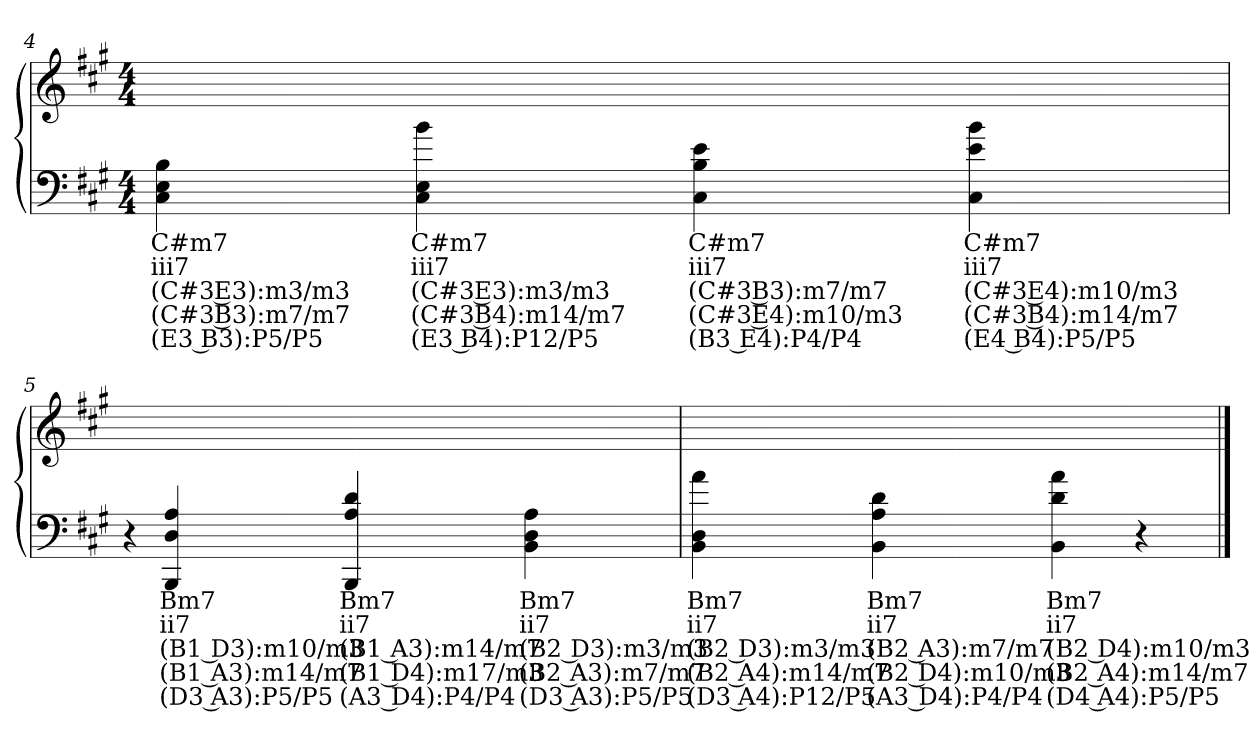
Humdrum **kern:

**kern	**text	**text	**text	**text	**text	**kern
*part2	*part2	*part2	*part2	*part2	*part2	*part1
*staff2	*staff2	*staff2	*staff2	*staff2	*staff2	*staff1
*clefF4	*	*	*	*	*	*clefG2
*k[f#c#g#]	*	*	*	*	*	*k[f#c#g#]
*A:	*	*	*	*	*	*A:
*M4/4	*	*	*	*	*	*M4/4
=4	=4	=4	=4	=4	=4	=4
4C# 4E 4B	C#m7	iii7	(C#3 E3):m3/m3	(C#3 B3):m7/m7	(E3 B3):P5/P5	1ryy
4C# 4E 4b	C#m7	iii7	(C#3 E3):m3/m3	(C#3 B4):m14/m7	(E3 B4):P12/P5	.
4C# 4B 4e	C#m7	iii7	(C#3 B3):m7/m7	(C#3 E4):m10/m3	(B3 E4):P4/P4	.
4C# 4e 4b	C#m7	iii7	(C#3 E4):m10/m3	(C#3 B4):m14/m7	(E4 B4):P5/P5	.
=5	=5	=5	=5	=5	=5	=5
4r	.	.	.	.	.	1ryy
4BBB 4D 4A	Bm7	ii7	(B1 D3):m10/m3	(B1 A3):m14/m7	(D3 A3):P5/P5	.
4BBB 4A 4d	Bm7	ii7	(B1 A3):m14/m7	(B1 D4):m17/m3	(A3 D4):P4/P4	.
4BB 4D 4A	Bm7	ii7	(B2 D3):m3/m3	(B2 A3):m7/m7	(D3 A3):P5/P5	.
=6	=6	=6	=6	=6	=6	=6
4BB 4D 4a	Bm7	ii7	(B2 D3):m3/m3	(B2 A4):m14/m7	(D3 A4):P12/P5	1ryy
4BB 4A 4d	Bm7	ii7	(B2 A3):m7/m7	(B2 D4):m10/m3	(A3 D4):P4/P4	.
4BB 4d 4a	Bm7	ii7	(B2 D4):m10/m3	(B2 A4):m14/m7	(D4 A4):P5/P5	.
4r	.	.	.	.	.	.
==	==	==	==	==	==	==
*-	*-	*-	*-	*-	*-	*-
